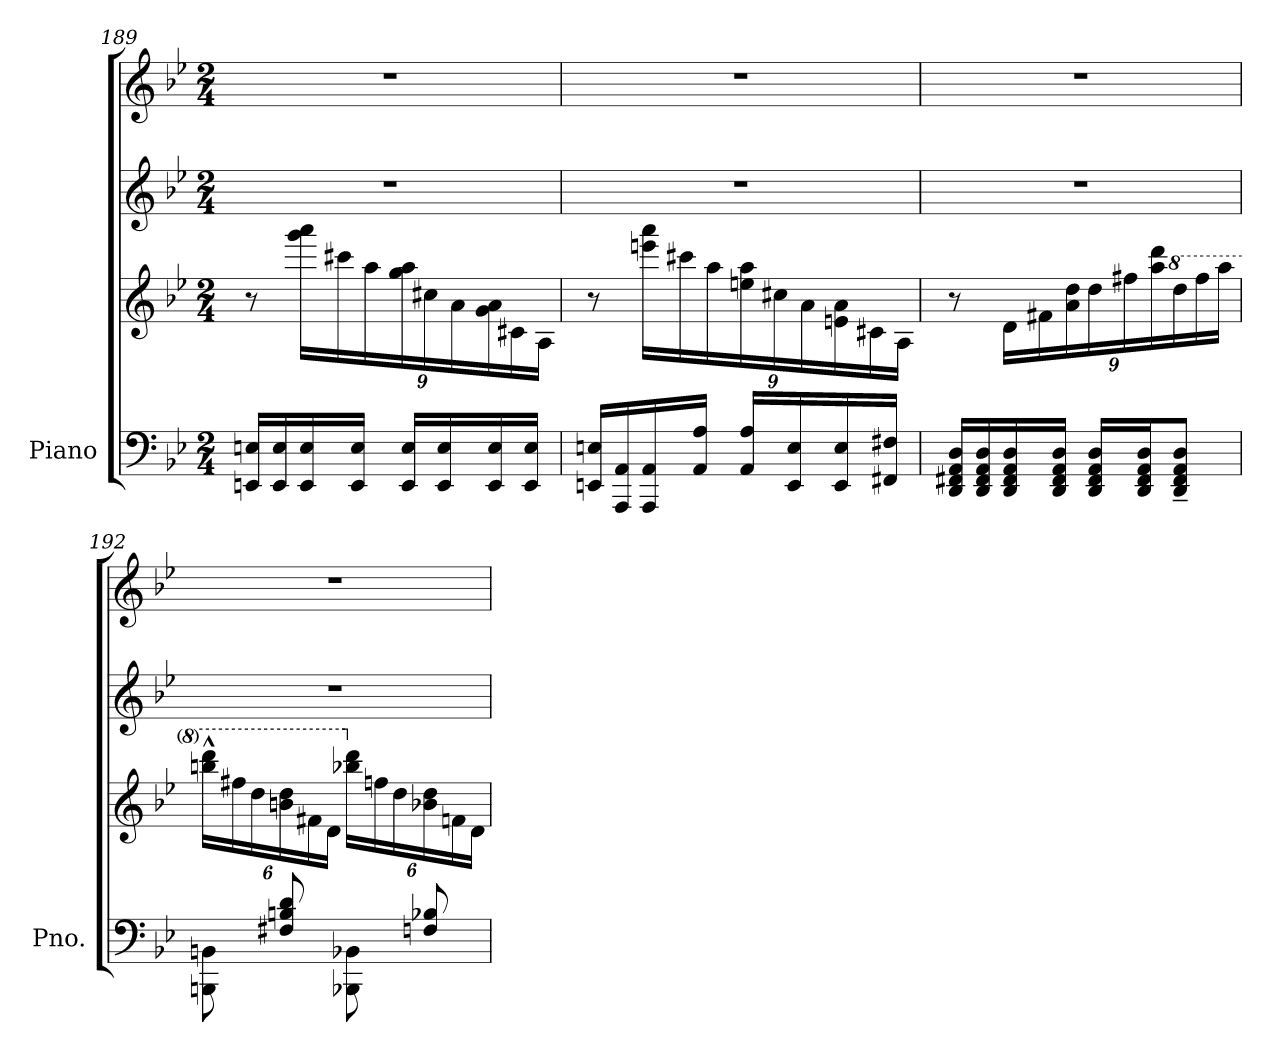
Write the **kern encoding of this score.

**kern	**kern	**kern	**kern	**dynam
*part1	*part1	*part1	*part1	*part1
*staff4	*staff3	*staff2	*staff1	*staff1/2/3/4
*I"Piano	*	*	*	*
*I'Pno.	*	*	*	*
*clefF4	*clefG2	*clefG2	*clefG2	*
*k[b-e-]	*k[b-e-]	*k[b-e-]	*k[b-e-]	*
*M2/4	*M2/4	*M2/4	*M2/4	*
*MM120	*MM120	*MM120	*MM120	*
=189	=189	=189	=189	=189
16EEn/ 16En/LL	8r	2r	2r	.
16EE/ 16E/	.	.	.	.
*	*Xbrackettup	*	*	*
16EE/ 16E/	24ggg\ 24aaa\LL	.	.	.
.	24ccc#X\	.	.	.
16EE/ 16E/JJ	.	.	.	.
.	24aa\	.	.	.
16EE/ 16E/LL	24gg\ 24aa\	.	.	.
.	24cc#X\	.	.	.
16EE/ 16E/	.	.	.	.
.	24a\	.	.	.
16EE/ 16E/	24g\ 24a\	.	.	.
.	24c#X\	.	.	.
16EE/ 16E/JJ	.	.	.	.
.	24A\JJ	.	.	.
!!LO:LB:g=z
=190	=190	=190	=190	=190
16EEn/ 16En/LL	8r	2r	2r	.
16AAA/ 16AA/	.	.	.	.
16AAA/ 16AA/	24eeen\ 24aaa\LL	.	.	.
.	24ccc#X\	.	.	.
16AA/ 16A/JJ	.	.	.	.
.	24aa\	.	.	.
16AA/ 16A/LL	24een\ 24aa\	.	.	.
.	24cc#X\	.	.	.
16EE/ 16E/	.	.	.	.
.	24a\	.	.	.
16EE/ 16E/	24en\ 24a\	.	.	.
.	24c#X\	.	.	.
16FF#X/ 16F#X/JJ	.	.	.	.
.	24A\JJ	.	.	.
=191	=191	=191	=191	=191
16DD/ 16FF#X/ 16AA/ 16D/LL	8r	2r	2r	.
16DD/ 16FF#/ 16AA/ 16D/	.	.	.	.
16DD/ 16FF#/ 16AA/ 16D/	24d\LL	.	.	.
.	24f#X\	.	.	.
16DD/ 16FF#/ 16AA/ 16D/JJ	.	.	.	.
.	24a\ 24dd\	.	.	.
16DD/ 16FF#/ 16AA/ 16D/LL	24dd\	.	.	.
.	24ff#X\	.	.	.
16DD/ 16FF#/ 16AA/ 16D/J	.	.	.	.
.	24aa\ 24ddd\	.	.	.
*	*8va	*	*	*
8DD/~ 8FF#/~ 8AA/~ 8D/~J	24ddd\	.	.	.
.	24fff#\	.	.	.
.	24aaa\JJ	.	.	.
=192	=192	=192	=192	=192
!	!	!	!	!LO:DY:b=3
8BBBn\ 8BBn\	24bbbn\^^ 24dddd\^^LL	2r	2r	other-dynamics
.	24fff#X\	.	.	.
.	24ddd\	.	.	.
8F#X/ 8Bn/ 8d/	24bbn\ 24ddd\	.	.	.
.	24ff#X\	.	.	.
.	24dd\JJ	.	.	.
*	*X8va	*	*	*
8BBB-X\ 8BB-X\	24bb-X\ 24ddd\LL	.	.	.
.	24ffn\	.	.	.
.	24dd\	.	.	.
8Fn/ 8B-X/	24b-X\ 24dd\	.	.	.
.	24fn\	.	.	.
.	24d\JJ	.	.	.
=	=	=	=	=
*-	*-	*-	*-	*-
